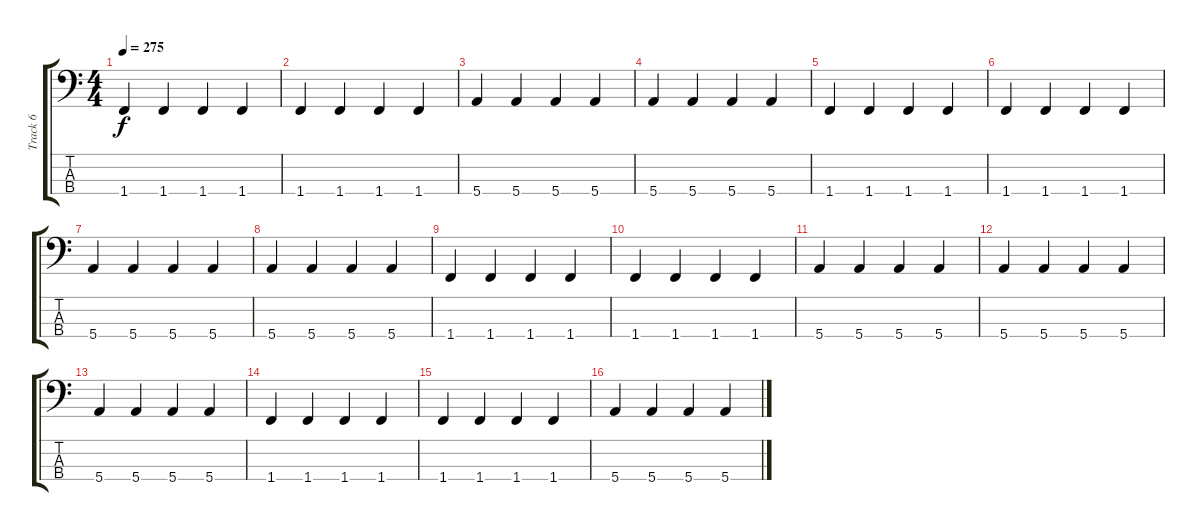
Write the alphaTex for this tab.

\track ("Track 6" "Track 6") {instrument electricbassfinger}
\staff {score tabs}
\tuning (G2 D2 A1 E1) {hide}
\ts (4 4)
\tempo 275
\clef f4
\ks c
1.4.4{dy f} 1.4.4 1.4.4 1.4.4 |
1.4.4 1.4.4 1.4.4 1.4.4 |
5.4.4 5.4.4 5.4.4 5.4.4 |
5.4.4 5.4.4 5.4.4 5.4.4 |
1.4.4 1.4.4 1.4.4 1.4.4 |
1.4.4 1.4.4 1.4.4 1.4.4 |
5.4.4 5.4.4 5.4.4 5.4.4 |
5.4.4 5.4.4 5.4.4 5.4.4 |
1.4.4 1.4.4 1.4.4 1.4.4 |
1.4.4 1.4.4 1.4.4 1.4.4 |
5.4.4 5.4.4 5.4.4 5.4.4 |
5.4.4 5.4.4 5.4.4 5.4.4 |
5.4.4 5.4.4 5.4.4 5.4.4 |
1.4.4 1.4.4 1.4.4 1.4.4 |
1.4.4 1.4.4 1.4.4 1.4.4 |
5.4.4 5.4.4 5.4.4 5.4.4
